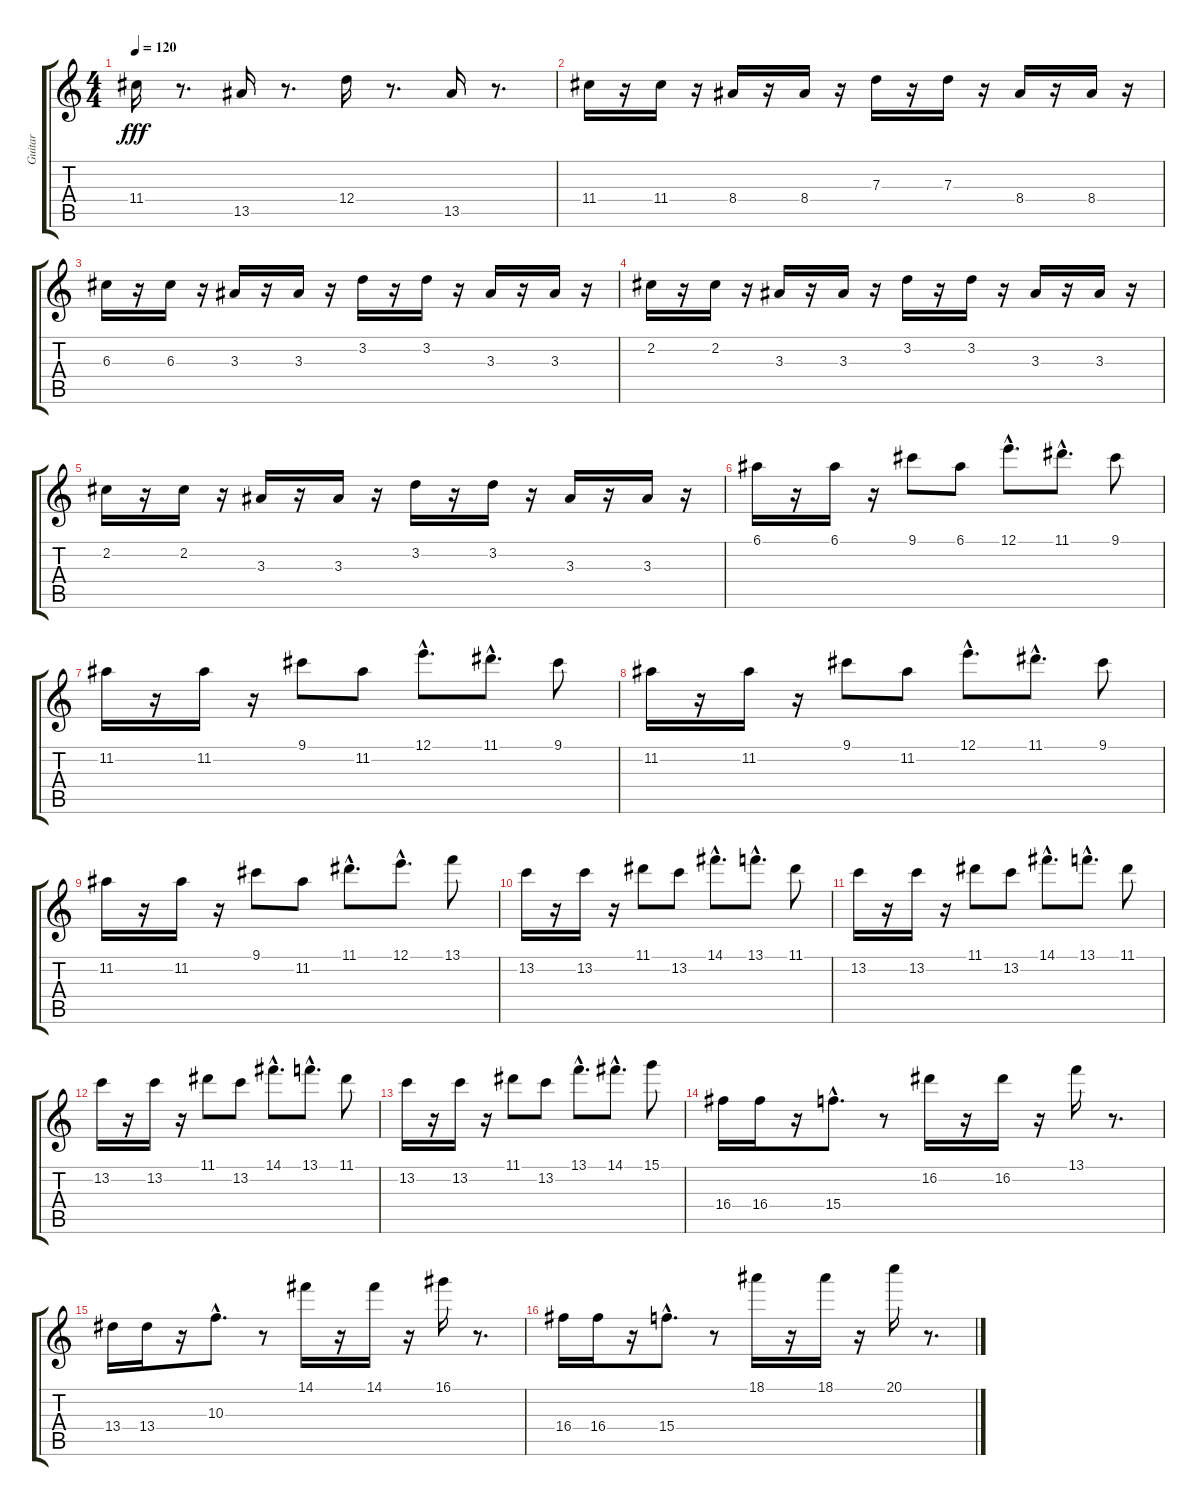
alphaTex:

\track ("Guitar" "Guitar") {instrument overdrivenguitar}
\staff {score tabs}
\tuning (E4 B3 G3 D3 A2 E2) {hide}
\ts (4 4)
\tempo 120
\clef g2
\ks c
11.4.16{dy fff} r.8{d} 13.5.16 r.8{d} 12.4.16 r.8{d} 13.5.16 r.8{d} |
11.4.16 r.16 11.4.16 r.16 8.4.16 r.16 8.4.16 r.16 7.3.16 r.16 7.3.16 r.16 8.4.16 r.16 8.4.16 r.16 |
6.3.16 r.16 6.3.16 r.16 3.3.16 r.16 3.3.16 r.16 3.2.16 r.16 3.2.16 r.16 3.3.16 r.16 3.3.16 r.16 |
2.2.16 r.16 2.2.16 r.16 3.3.16 r.16 3.3.16 r.16 3.2.16 r.16 3.2.16 r.16 3.3.16 r.16 3.3.16 r.16 |
2.2.16 r.16 2.2.16 r.16 3.3.16 r.16 3.3.16 r.16 3.2.16 r.16 3.2.16 r.16 3.3.16 r.16 3.3.16 r.16 |
6.1.16 r.16 6.1.16 r.16 9.1.8 6.1.8 12.1{hac}.8{d} 11.1{hac}.8{d} 9.1.8 |
11.2.16 r.16 11.2.16 r.16 9.1.8 11.2.8 12.1{hac}.8{d} 11.1{hac}.8{d} 9.1.8 |
11.2.16 r.16 11.2.16 r.16 9.1.8 11.2.8 12.1{hac}.8{d} 11.1{hac}.8{d} 9.1.8 |
11.2.16 r.16 11.2.16 r.16 9.1.8 11.2.8 11.1{hac}.8{d} 12.1{hac}.8{d} 13.1.8 |
13.2.16 r.16 13.2.16 r.16 11.1.8 13.2.8 14.1{hac}.8{d} 13.1{hac}.8{d} 11.1.8 |
13.2.16 r.16 13.2.16 r.16 11.1.8 13.2.8 14.1{hac}.8{d} 13.1{hac}.8{d} 11.1.8 |
13.2.16 r.16 13.2.16 r.16 11.1.8 13.2.8 14.1{hac}.8{d} 13.1{hac}.8{d} 11.1.8 |
13.2.16 r.16 13.2.16 r.16 11.1.8 13.2.8 13.1{hac}.8{d} 14.1{hac}.8{d} 15.1.8 |
16.4.16 16.4.16 r.16 15.4{hac}.8{d} r.8 16.2.16 r.16 16.2.16 r.16 13.1.16 r.8{d} |
13.4.16 13.4.16 r.16 10.3{hac}.8{d} r.8 14.1.16 r.16 14.1.16 r.16 16.1.16 r.8{d} |
16.4.16 16.4.16 r.16 15.4{hac}.8{d} r.8 18.1.16 r.16 18.1.16 r.16 20.1.16 r.8{d}
